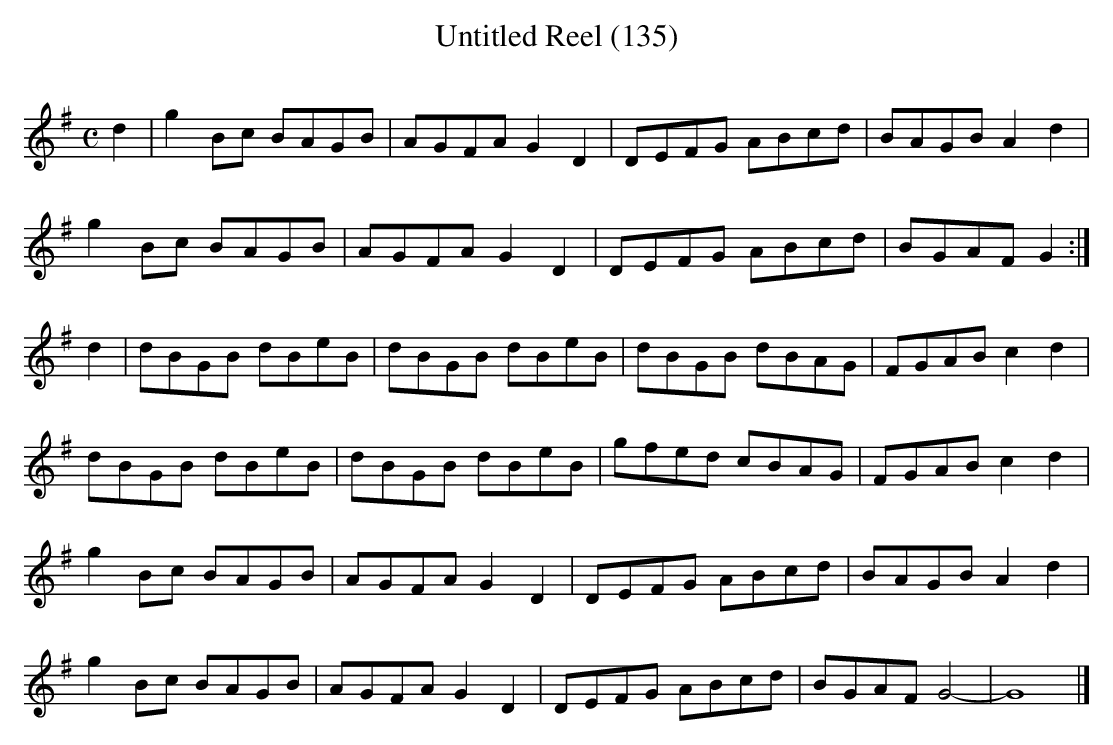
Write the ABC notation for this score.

X:1
T:Untitled Reel (135)
Q:180
M:C
L:1/8
K:G
d2|g2Bc BAGB|AGFA G2D2|DEFG ABcd|BAGB A2d2 |
g2Bc BAGB|AGFA G2D2|DEFG ABcd|BGAF G2 :|
d2|dBGB dBeB|dBGB dBeB|dBGB dBAG|FGAB c2d2 |
dBGB dBeB|dBGB dBeB|gfed cBAG|FGAB c2d2 |
g2Bc BAGB|AGFA G2D2|DEFG ABcd|BAGB A2d2 |
g2Bc BAGB|AGFA G2D2|DEFG ABcd|BGAF G4- |G8|]
